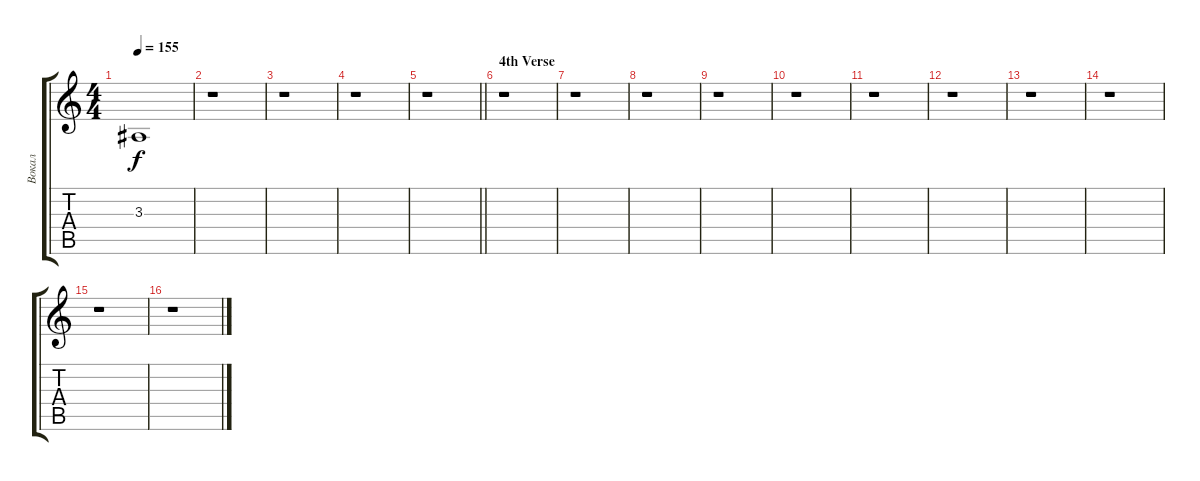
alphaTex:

\track ("Вокал" "Вокал") {instrument choiraahs}
\staff {score tabs}
\tuning (E4 B3 G3 D3 A2 E2) {hide}
\ts (4 4)
\tempo 155
\clef g2
\ks c
3.3.1{dy f} |
r.1 |
r.1 |
r.1 |
\barLineRight lightlight
r.1 |
\section ("" "4th Verse")
r.1 |
r.1 |
r.1 |
r.1 |
r.1 |
r.1 |
r.1 |
r.1 |
r.1 |
r.1 |
r.1
